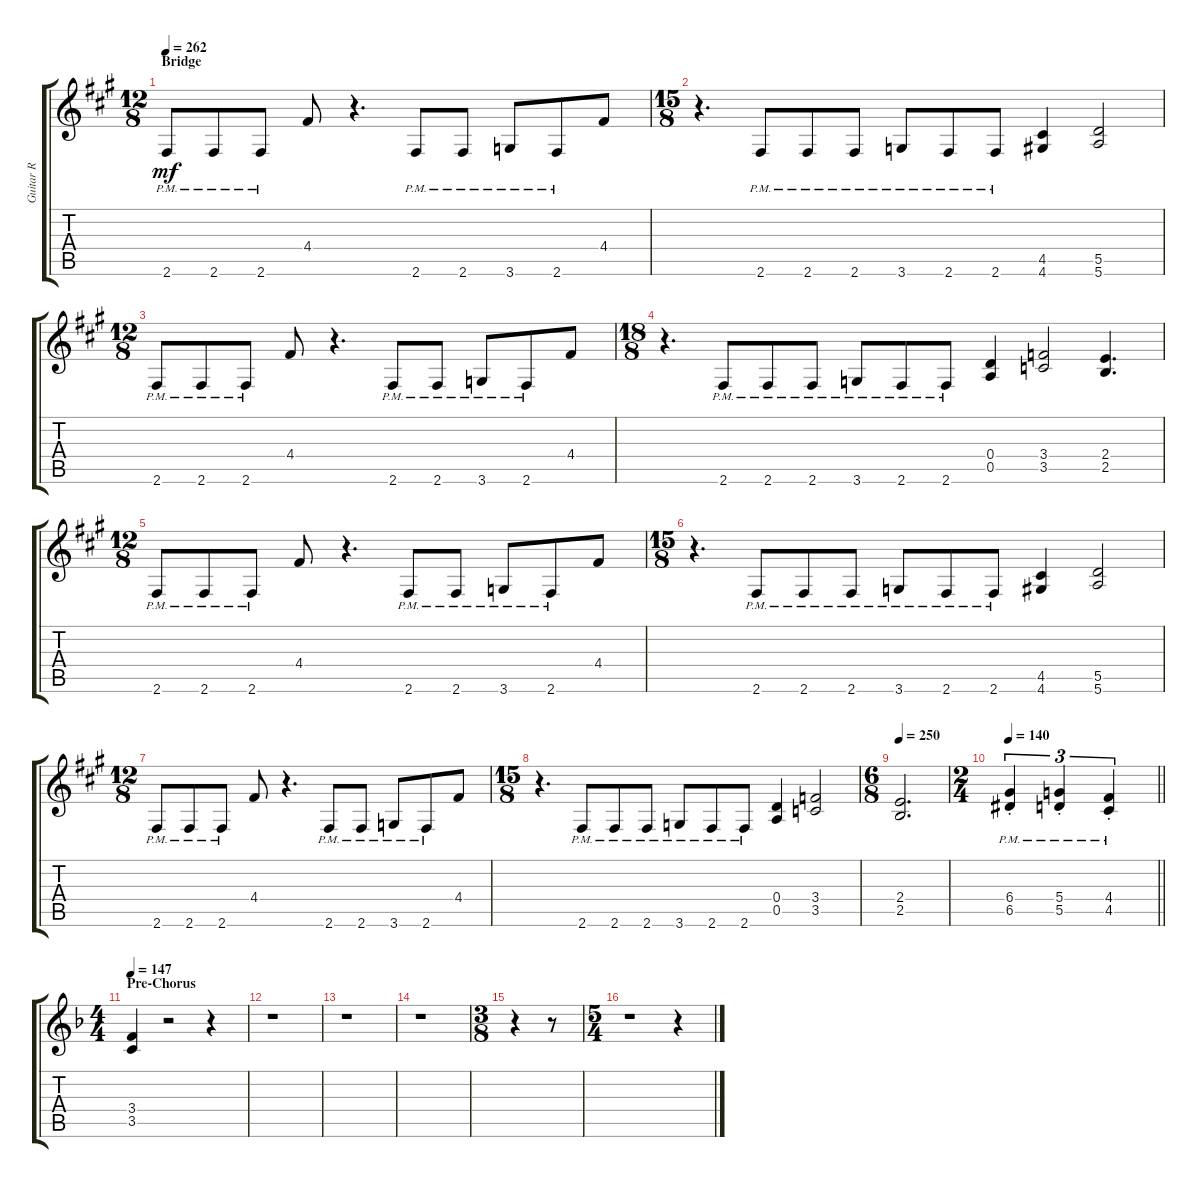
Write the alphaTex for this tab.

\track ("Guitar R" "Guitar R") {instrument distortionguitar}
\staff {score tabs}
\tuning (E4 B3 G3 D3 A2 E2) {hide}
\ts (12 8)
\section ("" "Bridge")
\tempo 262
\clef g2
\ks a
2.6{pm}.8{dy mf} 2.6{pm}.8 2.6{pm}.8 4.4.8 r.4{d} 2.6{pm}.8 2.6{pm}.8 3.6{pm}.8 2.6{pm}.8 4.4.8 |
\ts (15 8)
r.4{d} 2.6{pm}.8 2.6{pm}.8 2.6{pm}.8 3.6{pm}.8 2.6{pm}.8 2.6{pm}.8 (4.5 4.6).4 (5.5 5.6).2 |
\ts (12 8)
2.6{pm}.8 2.6{pm}.8 2.6{pm}.8 4.4.8 r.4{d} 2.6{pm}.8 2.6{pm}.8 3.6{pm}.8 2.6{pm}.8 4.4.8 |
\ts (18 8)
r.4{d} 2.6{pm}.8 2.6{pm}.8 2.6{pm}.8 3.6{pm}.8 2.6{pm}.8 2.6{pm}.8 (0.4 0.5).4 (3.4 3.5).2 (2.4 2.5).4{d} |
\ts (12 8)
2.6{pm}.8 2.6{pm}.8 2.6{pm}.8 4.4.8 r.4{d} 2.6{pm}.8 2.6{pm}.8 3.6{pm}.8 2.6{pm}.8 4.4.8 |
\ts (15 8)
r.4{d} 2.6{pm}.8 2.6{pm}.8 2.6{pm}.8 3.6{pm}.8 2.6{pm}.8 2.6{pm}.8 (4.5 4.6).4 (5.5 5.6).2 |
\ts (12 8)
2.6{pm}.8 2.6{pm}.8 2.6{pm}.8 4.4.8 r.4{d} 2.6{pm}.8 2.6{pm}.8 3.6{pm}.8 2.6{pm}.8 4.4.8 |
\ts (15 8)
r.4{d} 2.6{pm}.8 2.6{pm}.8 2.6{pm}.8 3.6{pm}.8 2.6{pm}.8 2.6{pm}.8 (0.4 0.5).4 (3.4 3.5).2 |
\ts (6 8)
\tempo 250
(2.4 2.5).2{d} |
\ts (2 4)
\tempo 140
\barLineRight lightlight
(6.4{pm st} 6.5{pm st}).4{tu (3 2)} (5.4{pm st} 5.5{pm st}).4{tu (3 2)} (4.4{pm st} 4.5{pm st}).4{tu (3 2)} |
\ts (4 4)
\section ("" "Pre-Chorus")
\tempo 147
\ks f
(3.4 3.5).4 r.2 r.4 |
r.1 |
r.1 |
r.1 |
\ts (3 8)
r.4 r.8 |
\ts (5 4)
r.1 r.4
